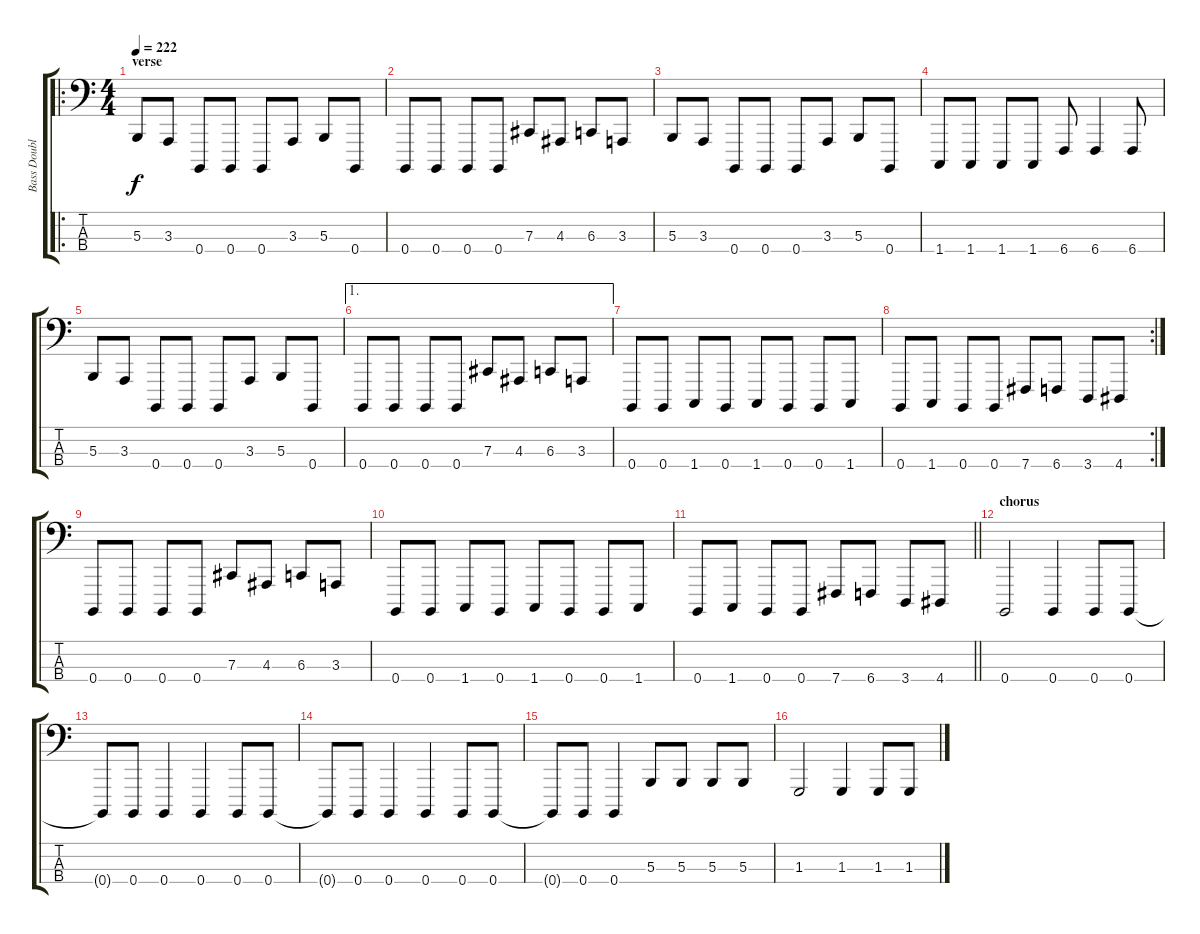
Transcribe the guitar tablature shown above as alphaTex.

\track ("Bass Double" "Bass Doubl") {instrument harpsichord}
\staff {score tabs}
\tuning (E2 B1 Gb1 B0) {hide}
\ro
\ts (4 4)
\section ("" "verse")
\tempo 222
\clef f4
\ks c
5.3.8{dy f} 3.3.8 0.4.8 0.4.8 0.4.8 3.3.8 5.3.8 0.4.8 |
0.4.8 0.4.8 0.4.8 0.4.8 7.3.8 4.3.8 6.3.8 3.3.8 |
5.3.8 3.3.8 0.4.8 0.4.8 0.4.8 3.3.8 5.3.8 0.4.8 |
1.4.8 1.4.8 1.4.8 1.4.8 6.4.8 6.4.4 6.4.8 |
5.3.8 3.3.8 0.4.8 0.4.8 0.4.8 3.3.8 5.3.8 0.4.8 |
\ae 1
0.4.8 0.4.8 0.4.8 0.4.8 7.3.8 4.3.8 6.3.8 3.3.8 |
0.4.8 0.4.8 1.4.8 0.4.8 1.4.8 0.4.8 0.4.8 1.4.8 |
\rc 2
0.4.8 1.4.8 0.4.8 0.4.8 7.4.8 6.4.8 3.4.8 4.4.8 |
0.4.8 0.4.8 0.4.8 0.4.8 7.3.8 4.3.8 6.3.8 3.3.8 |
0.4.8 0.4.8 1.4.8 0.4.8 1.4.8 0.4.8 0.4.8 1.4.8 |
\barLineRight lightlight
0.4.8 1.4.8 0.4.8 0.4.8 7.4.8 6.4.8 3.4.8 4.4.8 |
\section ("" "chorus")
0.4.2 0.4.4 0.4.8 0.4.8 |
0.4{t}.8 0.4.8 0.4.4 0.4.4 0.4.8 0.4.8 |
0.4{t}.8 0.4.8 0.4.4 0.4.4 0.4.8 0.4.8 |
0.4{t}.8 0.4.8 0.4.4 5.3.8 5.3.8 5.3.8 5.3.8 |
1.3.2 1.3.4 1.3.8 1.3.8
